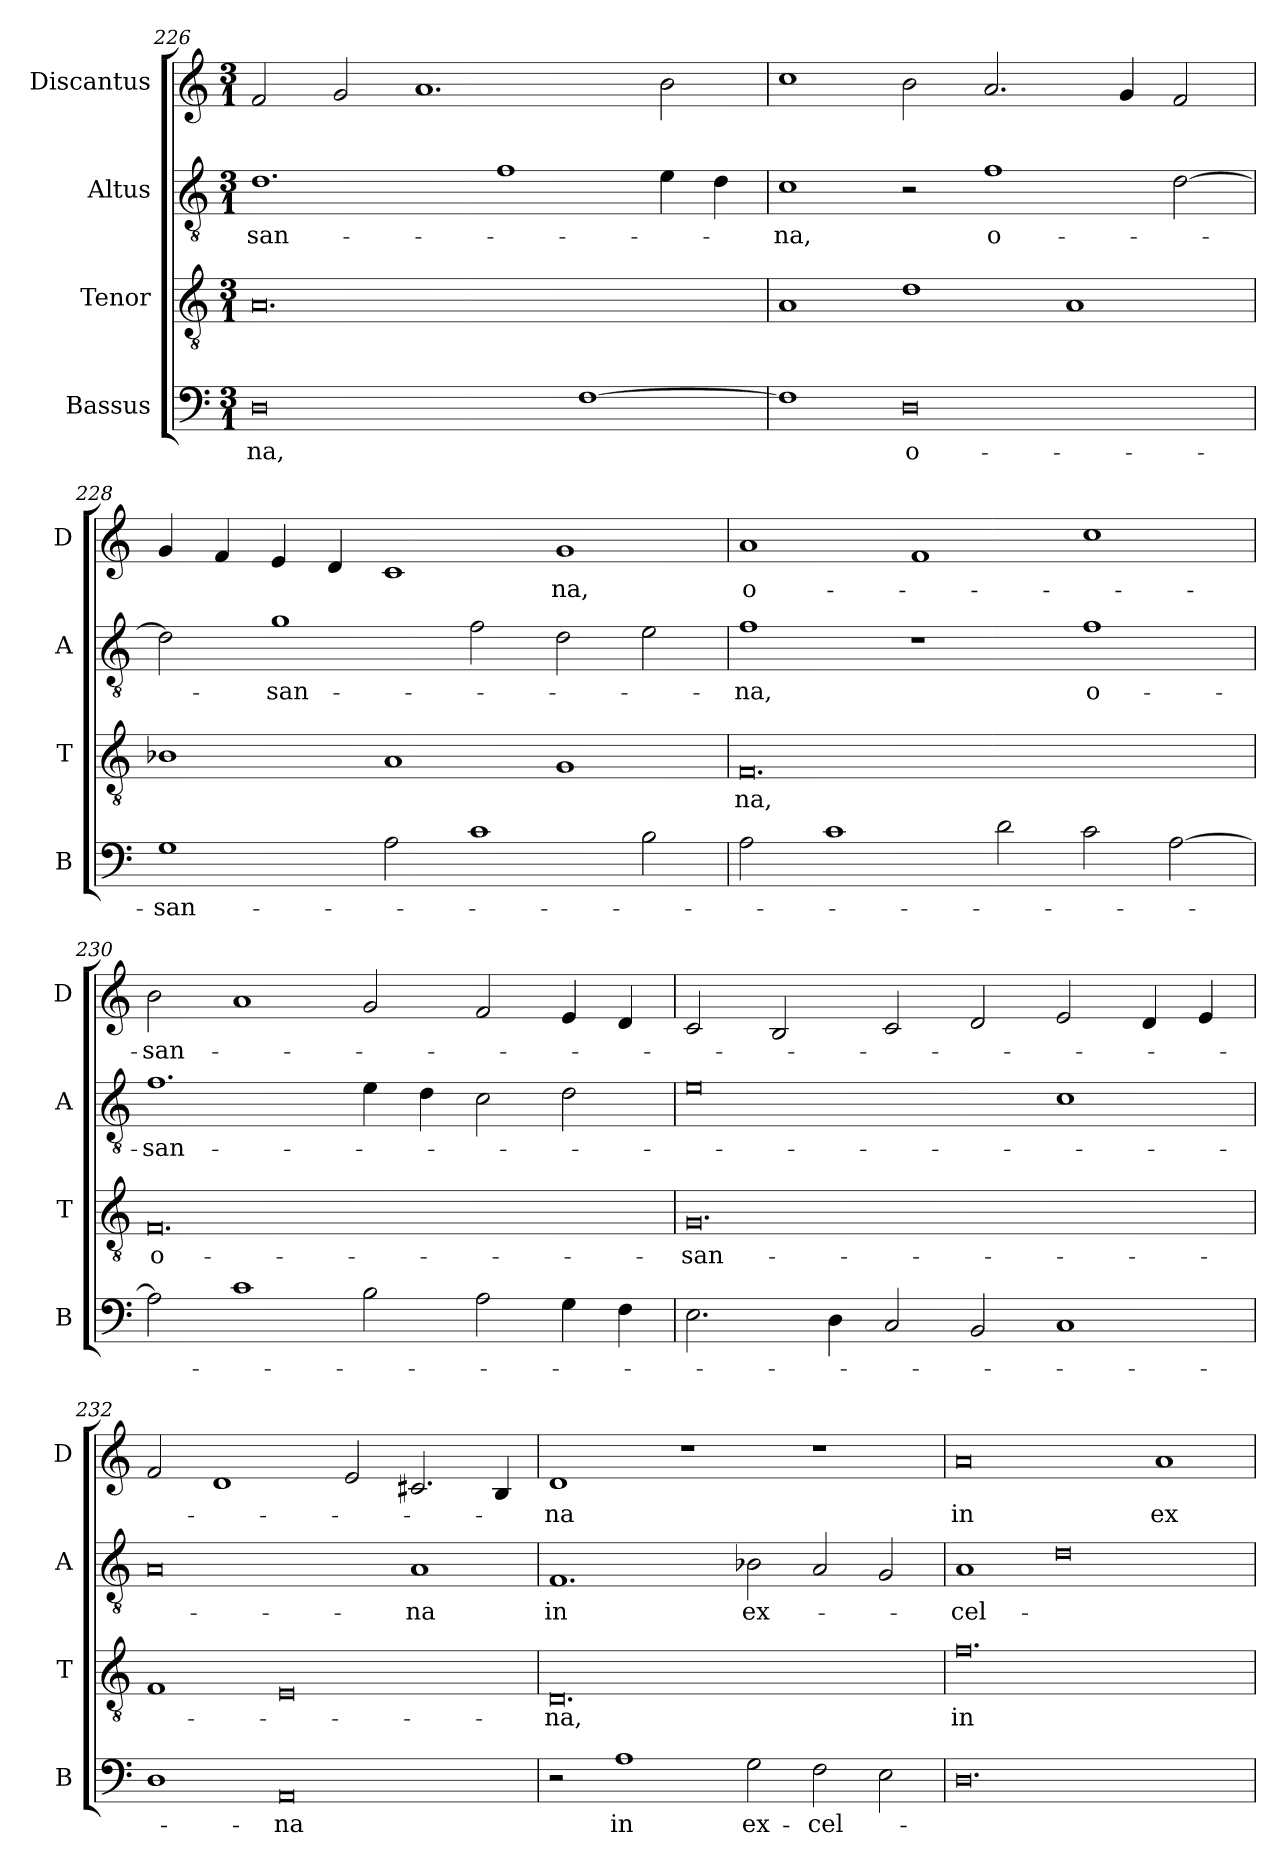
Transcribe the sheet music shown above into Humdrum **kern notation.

**kern	**text	**kern	**text	**kern	**text	**kern	**text
*part4	*part4	*part3	*part3	*part2	*part2	*part1	*part1
*staff4	*staff4	*staff3	*staff3	*staff2	*staff2	*staff1	*staff1
*I"Bassus	*	*I"Tenor	*	*I"Altus	*	*I"Discantus	*
*I'B	*	*I'T	*	*I'A	*	*I'D	*
*clefF4	*	*clefGv2	*	*clefGv2	*	*clefG2	*
*k[]	*	*k[]	*	*k[]	*	*k[]	*
*M3/1	*	*M3/1	*	*M3/1	*	*M3/1	*
=226	=226	=226	=226	=226	=226	=226	=226
0D	-na,	0.A	.	1.d	-san-	2f	.
.	.	.	.	.	.	2g	.
.	.	.	.	.	.	1.a	.
.	.	.	.	1f	.	.	.
[1F	.	.	.	.	.	.	.
.	.	.	.	4e	.	2b	.
.	.	.	.	4d	.	.	.
=227	=227	=227	=227	=227	=227	=227	=227
1F]	.	1A	.	1c	-na,	1cc	.
0D	o-	1d	.	2r	.	2b	.
.	.	.	.	1f	o-	2.a	.
.	.	1A	.	.	.	.	.
.	.	.	.	.	.	4g	.
.	.	.	.	[2d	.	2f	.
=228	=228	=228	=228	=228	=228	=228	=228
1G	-san-	1B-X	.	2d]	.	4g	.
.	.	.	.	.	.	4f	.
.	.	.	.	1g	-san-	4e	.
.	.	.	.	.	.	4d	.
2A	.	1A	.	.	.	1c	.
1c	.	.	.	2f	.	.	.
.	.	1G	.	2d	.	1g	-na,
2B	.	.	.	2e	.	.	.
=229	=229	=229	=229	=229	=229	=229	=229
2A	.	0.F	-na,	1f	-na,	1a	o-
1c	.	.	.	.	.	.	.
.	.	.	.	1r	.	1f	.
2d	.	.	.	.	.	.	.
2c	.	.	.	1f	o-	1cc	.
[2A	.	.	.	.	.	.	.
=230	=230	=230	=230	=230	=230	=230	=230
2A]	.	0.F	o-	1.f	-san-	2b	-san-
1c	.	.	.	.	.	1a	.
2B	.	.	.	4e	.	2g	.
.	.	.	.	4d	.	.	.
2A	.	.	.	2c	.	2f	.
4G	.	.	.	2d	.	4e	.
4F	.	.	.	.	.	4d	.
=231	=231	=231	=231	=231	=231	=231	=231
2.E	.	0.G	-san-	0e	.	2c	.
.	.	.	.	.	.	2B	.
4D	.	.	.	.	.	.	.
2C	.	.	.	.	.	2c	.
2BB	.	.	.	.	.	2d	.
1C	.	.	.	1c	.	2e	.
.	.	.	.	.	.	4d	.
.	.	.	.	.	.	4e	.
=232	=232	=232	=232	=232	=232	=232	=232
1D	.	1F	.	0A	.	2f	.
.	.	.	.	.	.	1d	.
0AA	-na	0E	.	.	.	.	.
.	.	.	.	.	.	2e	.
.	.	.	.	1A	-na	2.c#X	.
.	.	.	.	.	.	4B	.
=233	=233	=233	=233	=233	=233	=233	=233
2r	.	0.D	-na,	1.F	in	1d	-na
1A	in	.	.	.	.	.	.
.	.	.	.	.	.	1r	.
2G	ex-	.	.	2B-X	ex-	.	.
2F	-cel-	.	.	2A	.	1r	.
2E	.	.	.	2G	.	.	.
=234	=234	=234	=234	=234	=234	=234	=234
0.D	.	0.f	in	1A	-cel-	0a	in
.	.	.	.	0d	.	.	.
.	.	.	.	.	.	1a	ex-
=	=	=	=	=	=	=	=
*-	*-	*-	*-	*-	*-	*-	*-
